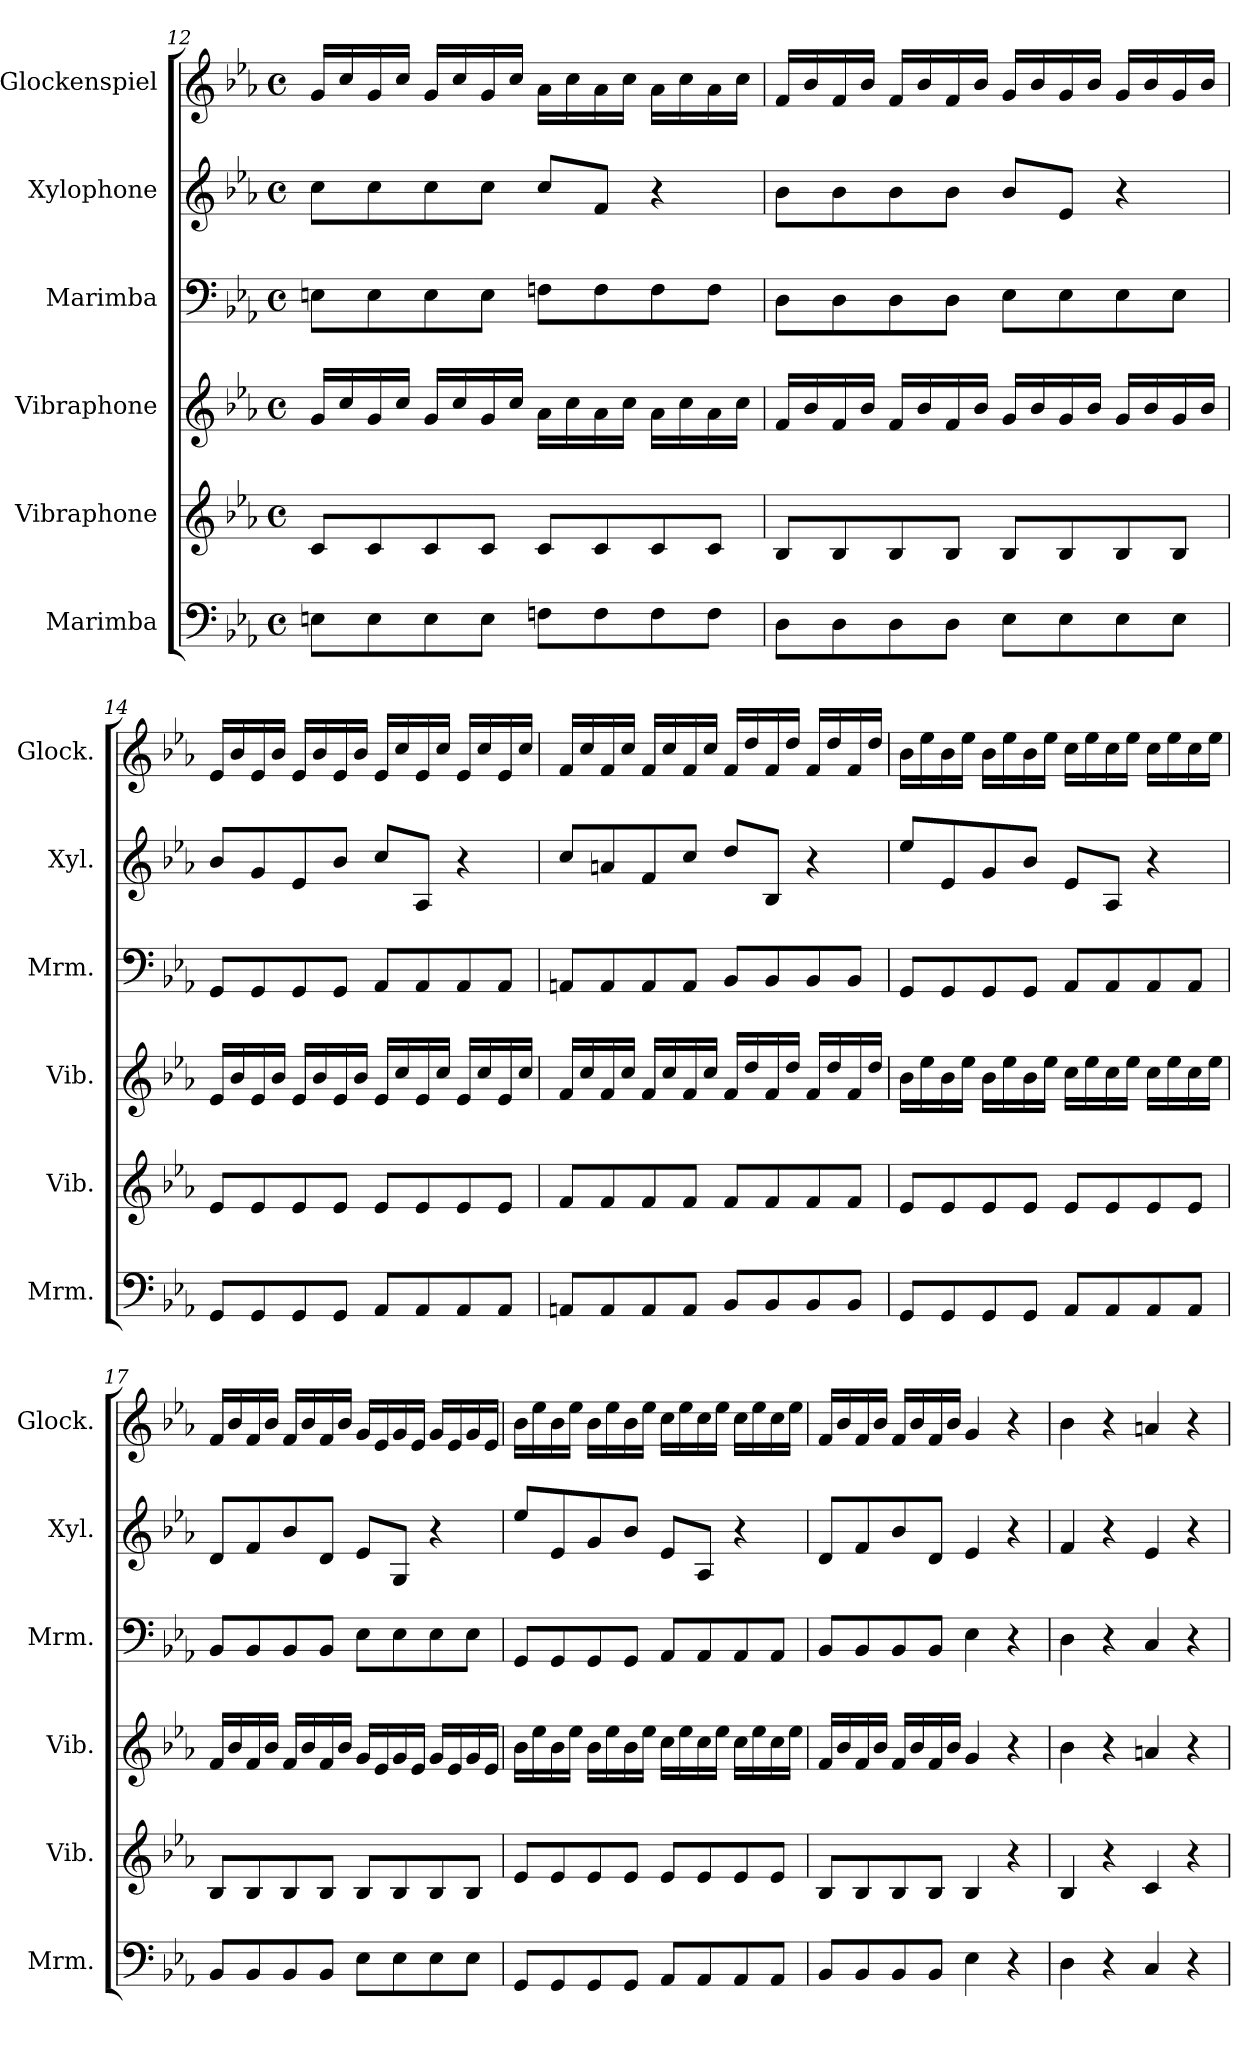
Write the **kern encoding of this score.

**kern	**kern	**kern	**kern	**kern	**kern
*part6	*part5	*part4	*part3	*part2	*part1
*staff6	*staff5	*staff4	*staff3	*staff2	*staff1
*I"Marimba	*I"Vibraphone	*I"Vibraphone	*I"Marimba	*I"Xylophone	*I"Glockenspiel
*I'Mrm.	*I'Vib.	*I'Vib.	*I'Mrm.	*I'Xyl.	*I'Glock.
*clefF4	*clefG2	*clefG2	*clefF4	*clefG2	*clefG2
*	*	*	*	*ITrd-7c-12	*ITrd-14c-24
*k[b-e-a-]	*k[b-e-a-]	*k[b-e-a-]	*k[b-e-a-]	*k[b-e-a-]	*k[b-e-a-]
*M4/4	*M4/4	*M4/4	*M4/4	*M4/4	*M4/4
*met(c)	*met(c)	*met(c)	*met(c)	*met(c)	*met(c)
=12	=12	=12	=12	=12	=12
8En\L	8c/L	16g/LL	8En\L	8ccc\L	16ggg/LL
.	.	16cc/	.	.	16cccc/
8E\	8c/	16g/	8E\	8ccc\	16ggg/
.	.	16cc/JJ	.	.	16cccc/JJ
8E\	8c/	16g/LL	8E\	8ccc\	16ggg/LL
.	.	16cc/	.	.	16cccc/
8E\J	8c/J	16g/	8E\J	8ccc\J	16ggg/
.	.	16cc/JJ	.	.	16cccc/JJ
8Fn\L	8c/L	16a-\LL	8Fn\L	8ccc/L	16aaa-\LL
.	.	16cc\	.	.	16cccc\
8F\	8c/	16a-\	8F\	8ff/J	16aaa-\
.	.	16cc\JJ	.	.	16cccc\JJ
8F\	8c/	16a-\LL	8F\	4r	16aaa-\LL
.	.	16cc\	.	.	16cccc\
8F\J	8c/J	16a-\	8F\J	.	16aaa-\
.	.	16cc\JJ	.	.	16cccc\JJ
!!LO:PB:g=z
=13	=13	=13	=13	=13	=13
8D\L	8B-/L	16f/LL	8D\L	8bb-\L	16fff/LL
.	.	16b-/	.	.	16bbb-/
8D\	8B-/	16f/	8D\	8bb-\	16fff/
.	.	16b-/JJ	.	.	16bbb-/JJ
8D\	8B-/	16f/LL	8D\	8bb-\	16fff/LL
.	.	16b-/	.	.	16bbb-/
8D\J	8B-/J	16f/	8D\J	8bb-\J	16fff/
.	.	16b-/JJ	.	.	16bbb-/JJ
8E-\L	8B-/L	16g/LL	8E-\L	8bb-/L	16ggg/LL
.	.	16b-/	.	.	16bbb-/
8E-\	8B-/	16g/	8E-\	8ee-/J	16ggg/
.	.	16b-/JJ	.	.	16bbb-/JJ
8E-\	8B-/	16g/LL	8E-\	4r	16ggg/LL
.	.	16b-/	.	.	16bbb-/
8E-\J	8B-/J	16g/	8E-\J	.	16ggg/
.	.	16b-/JJ	.	.	16bbb-/JJ
=14	=14	=14	=14	=14	=14
8GG/L	8e-/L	16e-/LL	8GG/L	8bb-/L	16eee-/LL
.	.	16b-/	.	.	16bbb-/
8GG/	8e-/	16e-/	8GG/	8gg/	16eee-/
.	.	16b-/JJ	.	.	16bbb-/JJ
8GG/	8e-/	16e-/LL	8GG/	8ee-/	16eee-/LL
.	.	16b-/	.	.	16bbb-/
8GG/J	8e-/J	16e-/	8GG/J	8bb-/J	16eee-/
.	.	16b-/JJ	.	.	16bbb-/JJ
8AA-/L	8e-/L	16e-/LL	8AA-/L	8ccc/L	16eee-/LL
.	.	16cc/	.	.	16cccc/
8AA-/	8e-/	16e-/	8AA-/	8a-/J	16eee-/
.	.	16cc/JJ	.	.	16cccc/JJ
8AA-/	8e-/	16e-/LL	8AA-/	4r	16eee-/LL
.	.	16cc/	.	.	16cccc/
8AA-/J	8e-/J	16e-/	8AA-/J	.	16eee-/
.	.	16cc/JJ	.	.	16cccc/JJ
=15	=15	=15	=15	=15	=15
8AAn/L	8f/L	16f/LL	8AAn/L	8ccc/L	16fff/LL
.	.	16cc/	.	.	16cccc/
8AA/	8f/	16f/	8AA/	8aan/	16fff/
.	.	16cc/JJ	.	.	16cccc/JJ
8AA/	8f/	16f/LL	8AA/	8ff/	16fff/LL
.	.	16cc/	.	.	16cccc/
8AA/J	8f/J	16f/	8AA/J	8ccc/J	16fff/
.	.	16cc/JJ	.	.	16cccc/JJ
8BB-/L	8f/L	16f/LL	8BB-/L	8ddd/L	16fff/LL
.	.	16dd/	.	.	16dddd/
8BB-/	8f/	16f/	8BB-/	8b-/J	16fff/
.	.	16dd/JJ	.	.	16dddd/JJ
8BB-/	8f/	16f/LL	8BB-/	4r	16fff/LL
.	.	16dd/	.	.	16dddd/
8BB-/J	8f/J	16f/	8BB-/J	.	16fff/
.	.	16dd/JJ	.	.	16dddd/JJ
=16	=16	=16	=16	=16	=16
8GG/L	8e-/L	16b-\LL	8GG/L	8eee-/L	16bbb-\LL
.	.	16ee-\	.	.	16eeee-\
8GG/	8e-/	16b-\	8GG/	8ee-/	16bbb-\
.	.	16ee-\JJ	.	.	16eeee-\JJ
8GG/	8e-/	16b-\LL	8GG/	8gg/	16bbb-\LL
.	.	16ee-\	.	.	16eeee-\
8GG/J	8e-/J	16b-\	8GG/J	8bb-/J	16bbb-\
.	.	16ee-\JJ	.	.	16eeee-\JJ
8AA-/L	8e-/L	16cc\LL	8AA-/L	8ee-/L	16cccc\LL
.	.	16ee-\	.	.	16eeee-\
8AA-/	8e-/	16cc\	8AA-/	8a-/J	16cccc\
.	.	16ee-\JJ	.	.	16eeee-\JJ
8AA-/	8e-/	16cc\LL	8AA-/	4r	16cccc\LL
.	.	16ee-\	.	.	16eeee-\
8AA-/J	8e-/J	16cc\	8AA-/J	.	16cccc\
.	.	16ee-\JJ	.	.	16eeee-\JJ
!!LO:LB:g=z
=17	=17	=17	=17	=17	=17
8BB-/L	8B-/L	16f/LL	8BB-/L	8dd/L	16fff/LL
.	.	16b-/	.	.	16bbb-/
8BB-/	8B-/	16f/	8BB-/	8ff/	16fff/
.	.	16b-/JJ	.	.	16bbb-/JJ
8BB-/	8B-/	16f/LL	8BB-/	8bb-/	16fff/LL
.	.	16b-/	.	.	16bbb-/
8BB-/J	8B-/J	16f/	8BB-/J	8dd/J	16fff/
.	.	16b-/JJ	.	.	16bbb-/JJ
8E-\L	8B-/L	16g/LL	8E-\L	8ee-/L	16ggg/LL
.	.	16e-/	.	.	16eee-/
8E-\	8B-/	16g/	8E-\	8g/J	16ggg/
.	.	16e-/JJ	.	.	16eee-/JJ
8E-\	8B-/	16g/LL	8E-\	4r	16ggg/LL
.	.	16e-/	.	.	16eee-/
8E-\J	8B-/J	16g/	8E-\J	.	16ggg/
.	.	16e-/JJ	.	.	16eee-/JJ
=18	=18	=18	=18	=18	=18
8GG/L	8e-/L	16b-\LL	8GG/L	8eee-/L	16bbb-\LL
.	.	16ee-\	.	.	16eeee-\
8GG/	8e-/	16b-\	8GG/	8ee-/	16bbb-\
.	.	16ee-\JJ	.	.	16eeee-\JJ
8GG/	8e-/	16b-\LL	8GG/	8gg/	16bbb-\LL
.	.	16ee-\	.	.	16eeee-\
8GG/J	8e-/J	16b-\	8GG/J	8bb-/J	16bbb-\
.	.	16ee-\JJ	.	.	16eeee-\JJ
8AA-/L	8e-/L	16cc\LL	8AA-/L	8ee-/L	16cccc\LL
.	.	16ee-\	.	.	16eeee-\
8AA-/	8e-/	16cc\	8AA-/	8a-/J	16cccc\
.	.	16ee-\JJ	.	.	16eeee-\JJ
8AA-/	8e-/	16cc\LL	8AA-/	4r	16cccc\LL
.	.	16ee-\	.	.	16eeee-\
8AA-/J	8e-/J	16cc\	8AA-/J	.	16cccc\
.	.	16ee-\JJ	.	.	16eeee-\JJ
=19	=19	=19	=19	=19	=19
8BB-/L	8B-/L	16f/LL	8BB-/L	8dd/L	16fff/LL
.	.	16b-/	.	.	16bbb-/
8BB-/	8B-/	16f/	8BB-/	8ff/	16fff/
.	.	16b-/JJ	.	.	16bbb-/JJ
8BB-/	8B-/	16f/LL	8BB-/	8bb-/	16fff/LL
.	.	16b-/	.	.	16bbb-/
8BB-/J	8B-/J	16f/	8BB-/J	8dd/J	16fff/
.	.	16b-/JJ	.	.	16bbb-/JJ
4E-\	4B-/	4g/	4E-\	4ee-/	4ggg/
4r	4r	4r	4r	4r	4r
=20	=20	=20	=20	=20	=20
4D\	4B-/	4b-\	4D\	4ff/	4bbb-\
4r	4r	4r	4r	4r	4r
4C/	4c/	4an/	4C/	4ee-/	4aaan/
4r	4r	4r	4r	4r	4r
=	=	=	=	=	=
*-	*-	*-	*-	*-	*-
